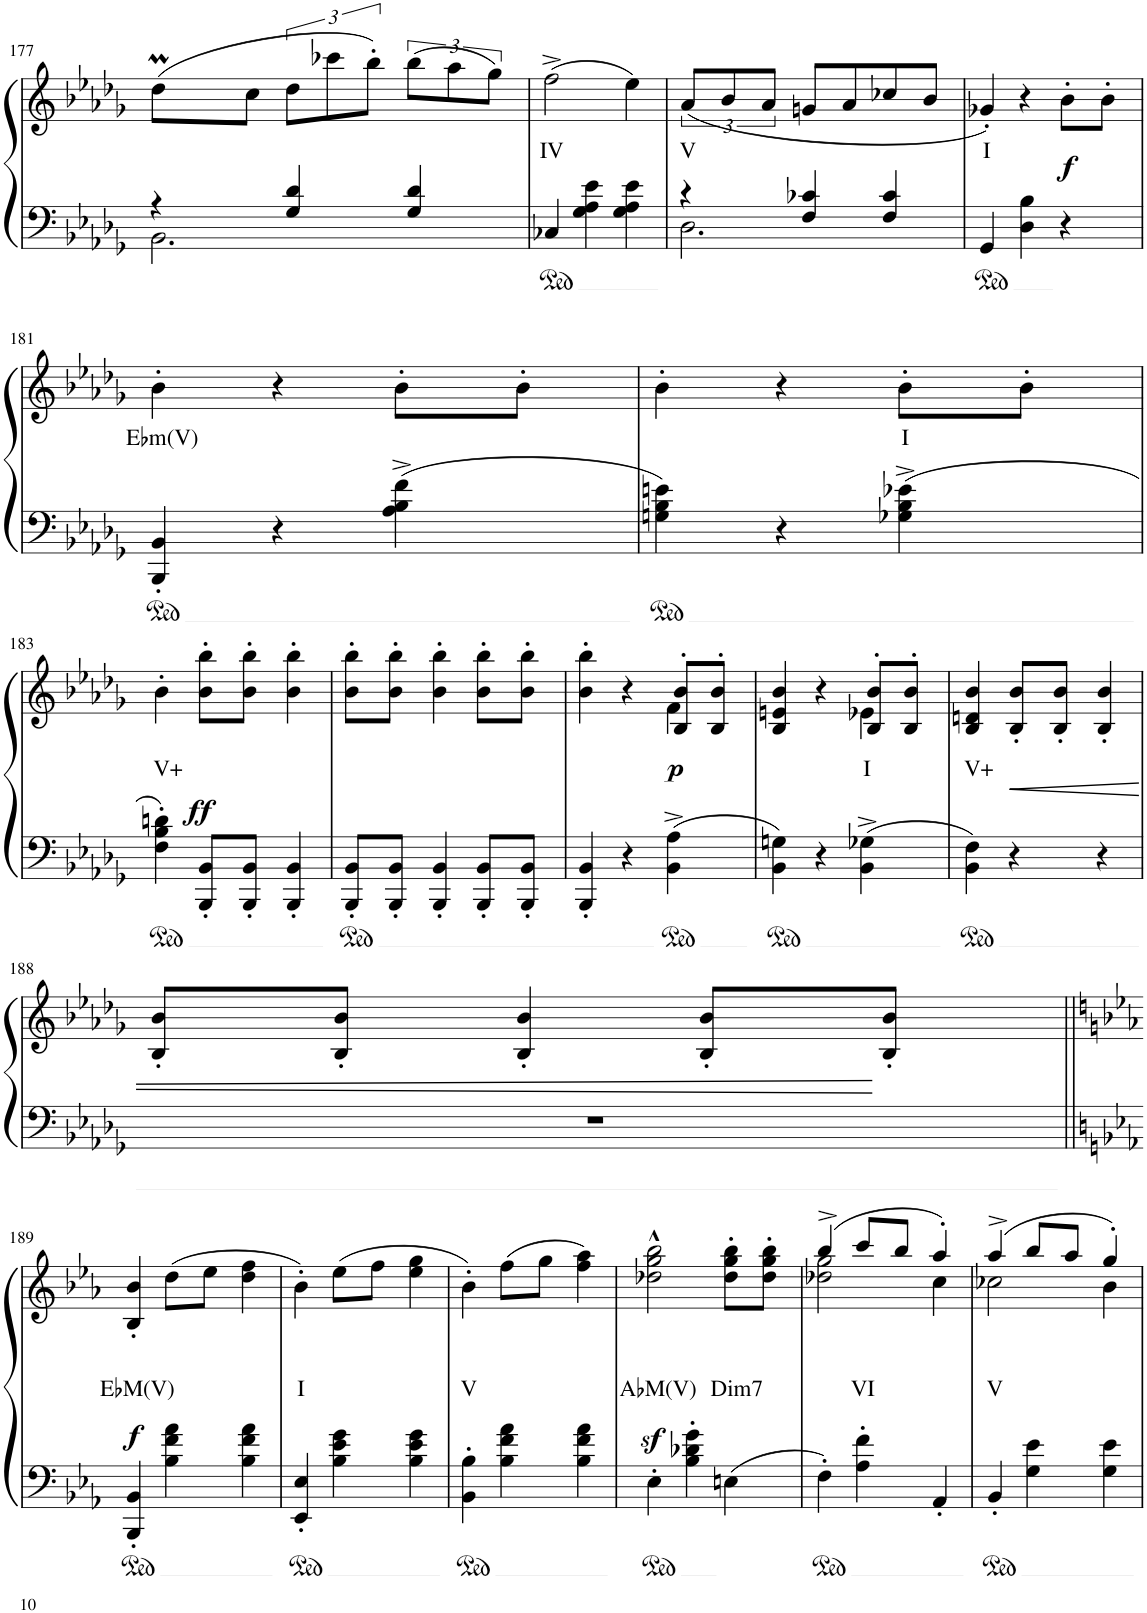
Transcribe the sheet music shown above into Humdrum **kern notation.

**kern	**kern	**text	**dynam
*part1	*part1	*part1	*part1
*staff2	*staff1	*staff1	*staff1/2
*I"Piano	*	*	*
*I'Pno	*	*	*
!!LO:PB:g=z
*clefF4	*clefG2	*	*
*k[b-e-a-d-g-]	*k[b-e-a-d-g-]	*	*
*M3/4	*M3/4	*	*
=177	=177	=177	=177
*^	*^	*	*
*	*	*	*Xtuplet	*	*
4r	2.BB-\	(>8dd-M\L	24ryy	.	.
.	.	.	24ee-!	.	.
.	.	.	24dd-!	.	.
.	.	8cc\J	2ryy	.	.
*	*	*tuplet	*	*	*
4G-/ 4d-/	.	12dd-\L	.	.	.
.	.	12ccc-X\	.	.	.
.	.	12bb-'\J)	.	.	.
4G-/ 4d-/	.	(>12bb-\L	.	.	.
.	.	12aa-\	.	.	.
.	.	.	8ryy	.	.
.	.	12gg-\J)	.	.	.
*v	*v	*	*	*	*
*	*v	*v	*	*
=178	=178	=178	=178
!	!	!LO:LY:b	!
4C-X/	(2ff^\	IV	.
4G-\ 4A-\ 4e-\	.	.	.
4G-\ 4A-\ 4e-\	4ee-\)	.	.
=179	=179	=179	=179
*^	*	*	*
!	!	!	!LO:LY:b	!
4r	2.D-\	(12a-/L	V	.
.	.	12b-/	.	.
.	.	12a-/J	.	.
4F/ 4c-X/	.	8gn/L	.	.
.	.	8a-/	.	.
4F/ 4c-/	.	8cc-X/	.	.
.	.	8b-/J	.	.
*v	*v	*	*	*
=180	=180	=180	=180
!	!	!LO:LY:b	!
4GG-/	4g-X'/)	I	.
4D-\ 4B-\	4r	.	.
!	!	!	!LO:DY:b
4r	8b-'\L	.	f
.	8b-'\J	.	.
!!LO:LB:g=z
=181	=181	=181	=181
!	!	!LO:LY:b	!
4BBB-/' 4BB-/'	4b-'\	E♭m(V)	.
4r	4r	.	.
4A-\^ 4B-\^ 4f\^	8b-'\L	.	.
.	8b-'\J	.	.
=182	=182	=182	=182
4Gn\ 4B-\ 4en\	4b-'\	.	.
4r	4r	.	.
!	!	!LO:LY:b	!
4G-X\^ 4B-\^ 4e-X\^	8b-'\L	I	.
.	8b-'\J	.	.
!!LO:LB:g=z
=183	=183	=183	=183
!	!	!LO:LY:b	!
4F\' 4B-\' 4dn\'	4b-'\	V+	.
!	!	!	!LO:DY:b
8BBB-/' 8BB-/'L	8b-\' 8bb-\'L	.	ff
8BBB-/' 8BB-/'J	8b-\' 8bb-\'J	.	.
4BBB-/' 4BB-/'	4b-\' 4bb-\'	.	.
=184	=184	=184	=184
8BBB-/' 8BB-/'L	8b-\' 8bb-\'L	.	.
8BBB-/' 8BB-/'J	8b-\' 8bb-\'J	.	.
4BBB-/' 4BB-/'	4b-\' 4bb-\'	.	.
8BBB-/' 8BB-/'L	8b-\' 8bb-\'L	.	.
8BBB-/' 8BB-/'J	8b-\' 8bb-\'J	.	.
=185	=185	=185	=185
*	*^	*	*
4BBB-/' 4BB-/'	4b-\' 4bb-\'	2ryy	.	.
4r	4r	.	.	.
!	!	!	!	!LO:DY:b
4BB-\^ 4A-\^	8B-/' 8b-/'L	4f\	.	p
.	8B-/' 8b-/'J	.	.	.
=186	=186	=186	=186	=186
4BB-\ 4Gn\	4B-/ 4en/ 4b-/	2ryy	.	.
4r	4r	.	.	.
!	!	!	!LO:LY:b	!
4BB-\^ 4G-X\^	8B-/' 8b-/'L	4e-X\	I	.
.	8B-/' 8b-/'J	.	.	.
*	*v	*v	*	*
=187	=187	=187	=187
!	!	!LO:LY:b	!
4BB-\ 4F\	4B-/ 4dn/ 4b-/	V+	.
!	!	!	!LO:HP:b
4r	8B-/' 8b-/'L	.	<
.	8B-/' 8b-/'J	.	.
4r	4B-/' 4b-/'	.	.
!!LO:LB:g=z
=188	=188	=188	=188
2.r	8B-/' 8b-/'L	.	.
.	8B-/' 8b-/'J	.	.
.	4B-/' 4b-/'	.	.
.	8B-/' 8b-/'L	.	.
.	8B-/' 8b-/'J	.	[
!!LO:LB:g=z
=189||	=189||	=189||	=189||
*k[b-e-a-]	*k[b-e-a-]	*	*
!	!	!LO:LY:b	!LO:DY:b
4BBB-/' 4BB-/'	4B-/' 4b-/'	E♭M(V)	f
4B-\ 4f\ 4a-\	(8dd\L	.	.
.	8ee-\J	.	.
4B-\ 4f\ 4a-\	4dd\ 4ff\	.	.
=190	=190	=190	=190
!	!	!LO:LY:b	!
4EE-/' 4E-/'	4b-'\)	I	.
4B-\ 4e-\ 4g\	(8ee-\L	.	.
.	8ff\J	.	.
4B-\ 4e-\ 4g\	4ee-\ 4gg\	.	.
=191	=191	=191	=191
!	!	!LO:LY:b	!
4BB-\' 4B-\'	4b-'\)	V	.
4B-\ 4f\ 4a-\	(8ff\L	.	.
.	8gg\J	.	.
4B-\ 4f\ 4a-\	4ff\ 4aa-\)	.	.
=192	=192	=192	=192
!	!	!LO:LY:b	!
4E-'\	2dd-X\z<^^ 2gg\z<^^ 2bb-\z<^^	A♭M(V)	.
4B-\' 4d-X\' 4g\'	.	.	.
!	!	!LO:LY:b	!
4En\	8dd-\' 8gg\' 8bb-\'L	Dim7	.
.	8dd-\' 8gg\' 8bb-\'J	.	.
=193	=193	=193	=193
*	*^	*	*
4F'\	(4bb-^/	2dd-X\ 2gg\	.	.
!	!	!	!LO:LY:b	!
4A-\' 4f\'	8ccc/L	.	VI	.
.	8bb-/J	.	.	.
4AA-'/	4aa-'/)	4cc\	.	.
=194	=194	=194	=194	=194
!	!	!	!LO:LY:b	!
4BB-'/	(>4aa-^/	2cc-X\	V	.
4G\ 4e-\	8bb-/L	.	.	.
.	8aa-/J	.	.	.
4G\ 4e-\	4gg'/)	4b-\	.	.
*	*v	*v	*	*
=	=	=	=
*-	*-	*-	*-
